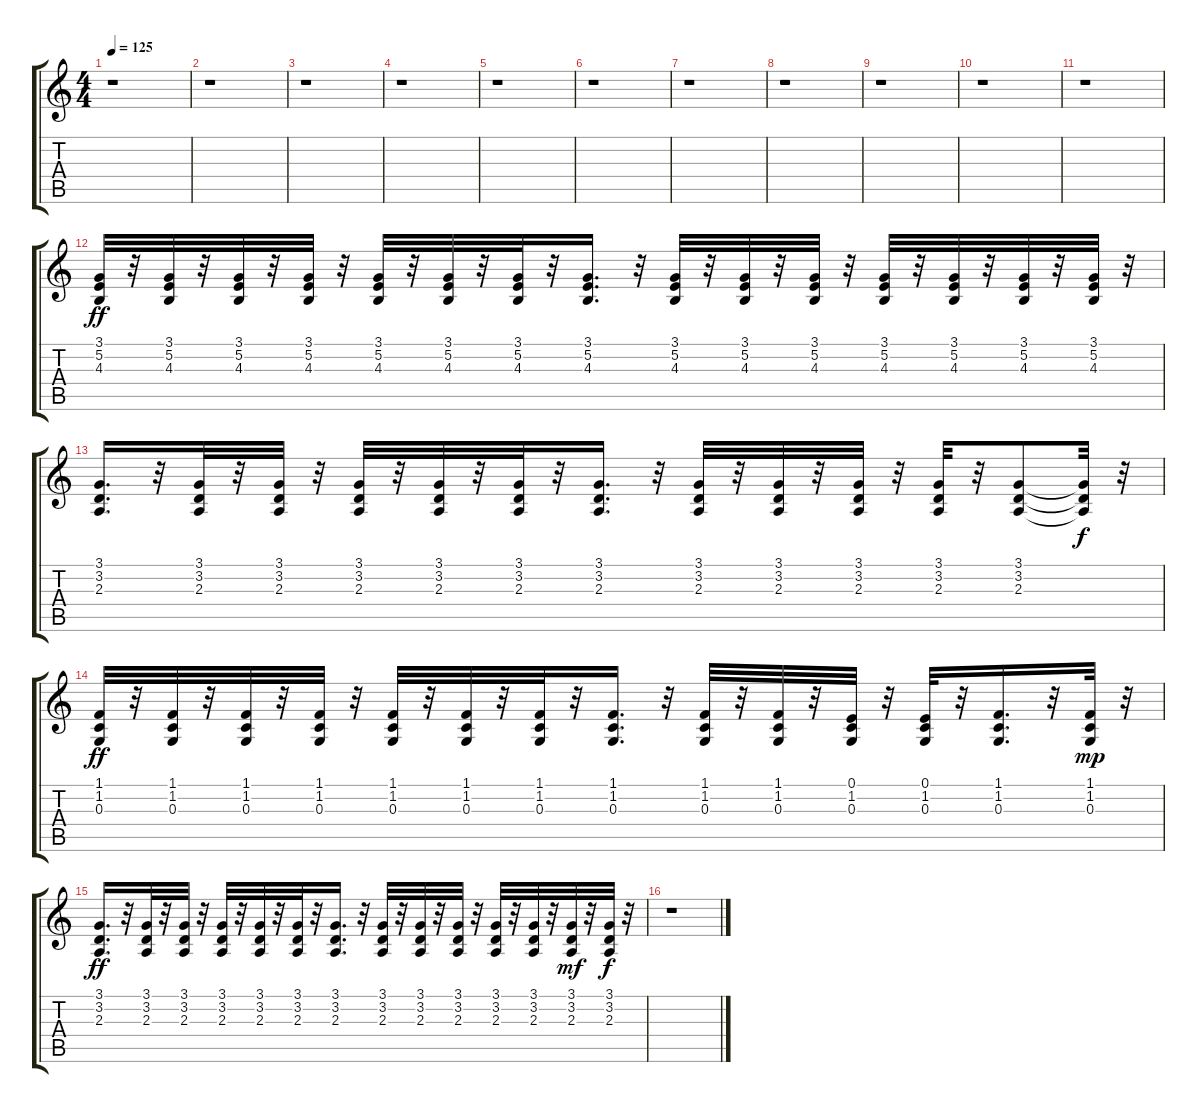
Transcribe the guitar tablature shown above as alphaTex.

\track "" {instrument electricpiano2}
\staff {score tabs}
\tuning (E4 B3 G3 D3 A2 E2) {hide}
\ts (4 4)
\tempo 125
\clef g2
\ks c
r.1{dy f} |
r.1 |
r.1 |
r.1 |
r.1 |
r.1 |
r.1 |
r.1 |
r.1 |
r.1 |
r.1 |
(3.1 5.2 4.3).32{dy ff} r.32 (3.1 5.2 4.3).32 r.32 (3.1 5.2 4.3).32 r.32 (3.1 5.2 4.3).32 r.32 (3.1 5.2 4.3).32 r.32 (3.1 5.2 4.3).32 r.32 (3.1 5.2 4.3).32 r.32 (3.1 5.2 4.3).16{d} r.32 (3.1 5.2 4.3).32 r.32 (3.1 5.2 4.3).32 r.32 (3.1 5.2 4.3).32 r.32 (3.1 5.2 4.3).32 r.32 (3.1 5.2 4.3).32 r.32 (3.1 5.2 4.3).32 r.32 (3.1 5.2 4.3).32 r.32 |
(3.1 3.2 2.3).16{d} r.32 (3.1 3.2 2.3).32 r.32 (3.1 3.2 2.3).32 r.32 (3.1 3.2 2.3).32 r.32 (3.1 3.2 2.3).32 r.32 (3.1 3.2 2.3).32 r.32 (3.1 3.2 2.3).16{d} r.32 (3.1 3.2 2.3).32 r.32 (3.1 3.2 2.3).32 r.32 (3.1 3.2 2.3).32 r.32 (3.1 3.2 2.3).32 r.32 (3.1 3.2 2.3).8 (3.1{t} 3.2{t} 2.3{t}).32{dy f} r.32 |
(1.1 1.2 0.3).32{dy ff} r.32 (1.1 1.2 0.3).32 r.32 (1.1 1.2 0.3).32 r.32 (1.1 1.2 0.3).32 r.32 (1.1 1.2 0.3).32 r.32 (1.1 1.2 0.3).32 r.32 (1.1 1.2 0.3).32 r.32 (1.1 1.2 0.3).16{d} r.32 (1.1 1.2 0.3).32 r.32 (1.1 1.2 0.3).32 r.32 (0.1 1.2 0.3).32 r.32 (0.1 1.2 0.3).32 r.32 (1.1 1.2 0.3).16{d} r.32 (1.1 1.2 0.3).32{dy mp} r.32 |
(3.1 3.2 2.3).16{d dy ff} r.32 (3.1 3.2 2.3).32 r.32 (3.1 3.2 2.3).32 r.32 (3.1 3.2 2.3).32 r.32 (3.1 3.2 2.3).32 r.32 (3.1 3.2 2.3).32 r.32 (3.1 3.2 2.3).16{d} r.32 (3.1 3.2 2.3).32 r.32 (3.1 3.2 2.3).32 r.32 (3.1 3.2 2.3).32 r.32 (3.1 3.2 2.3).32 r.32 (3.1 3.2 2.3).32 r.32 (3.1 3.2 2.3).32{dy mf} r.32 (3.1 3.2 2.3).32{dy f} r.32 |
r.1
